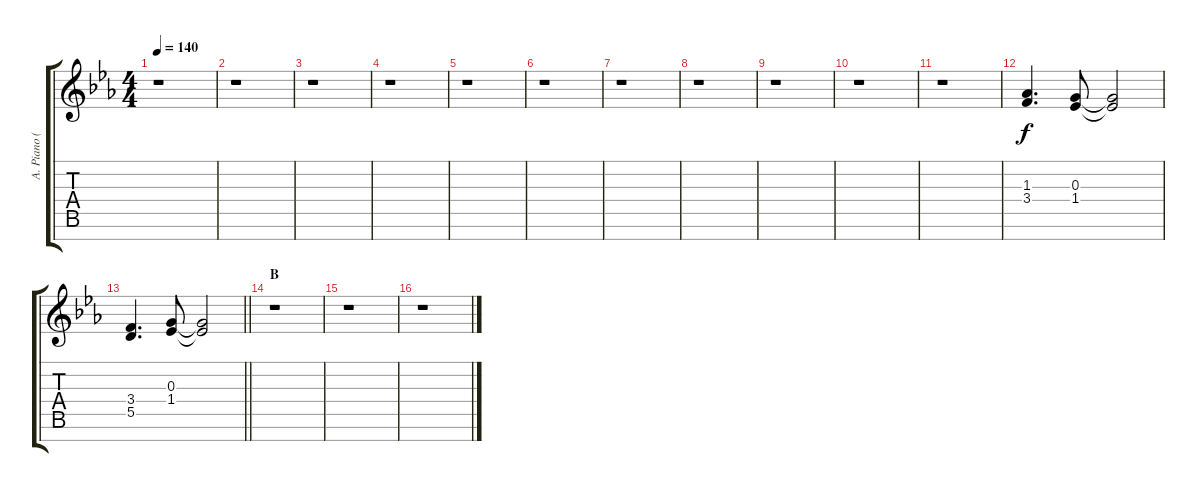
\track ("A. Piano (Right Hand)" "A. Piano (") {instrument acousticgrandpiano}
\staff {score tabs}
\tuning (E5 B4 G4 D4 A3 E3 B2) {hide}
\ts (4 4)
\tempo 140
\clef g2
\ks eb
r.1{dy mp} |
r.1 |
r.1 |
r.1 |
r.1 |
r.1 |
r.1 |
r.1 |
r.1 |
r.1 |
r.1 |
(1.3 3.4).4{d dy f} (0.3 1.4).8 (0.3{t} 1.4{t}).2 |
\barLineRight lightlight
(3.4 5.5).4{d} (0.3 1.4).8 (0.3{t} 1.4{t}).2 |
\section ("" "B")
r.1 |
r.1 |
r.1
